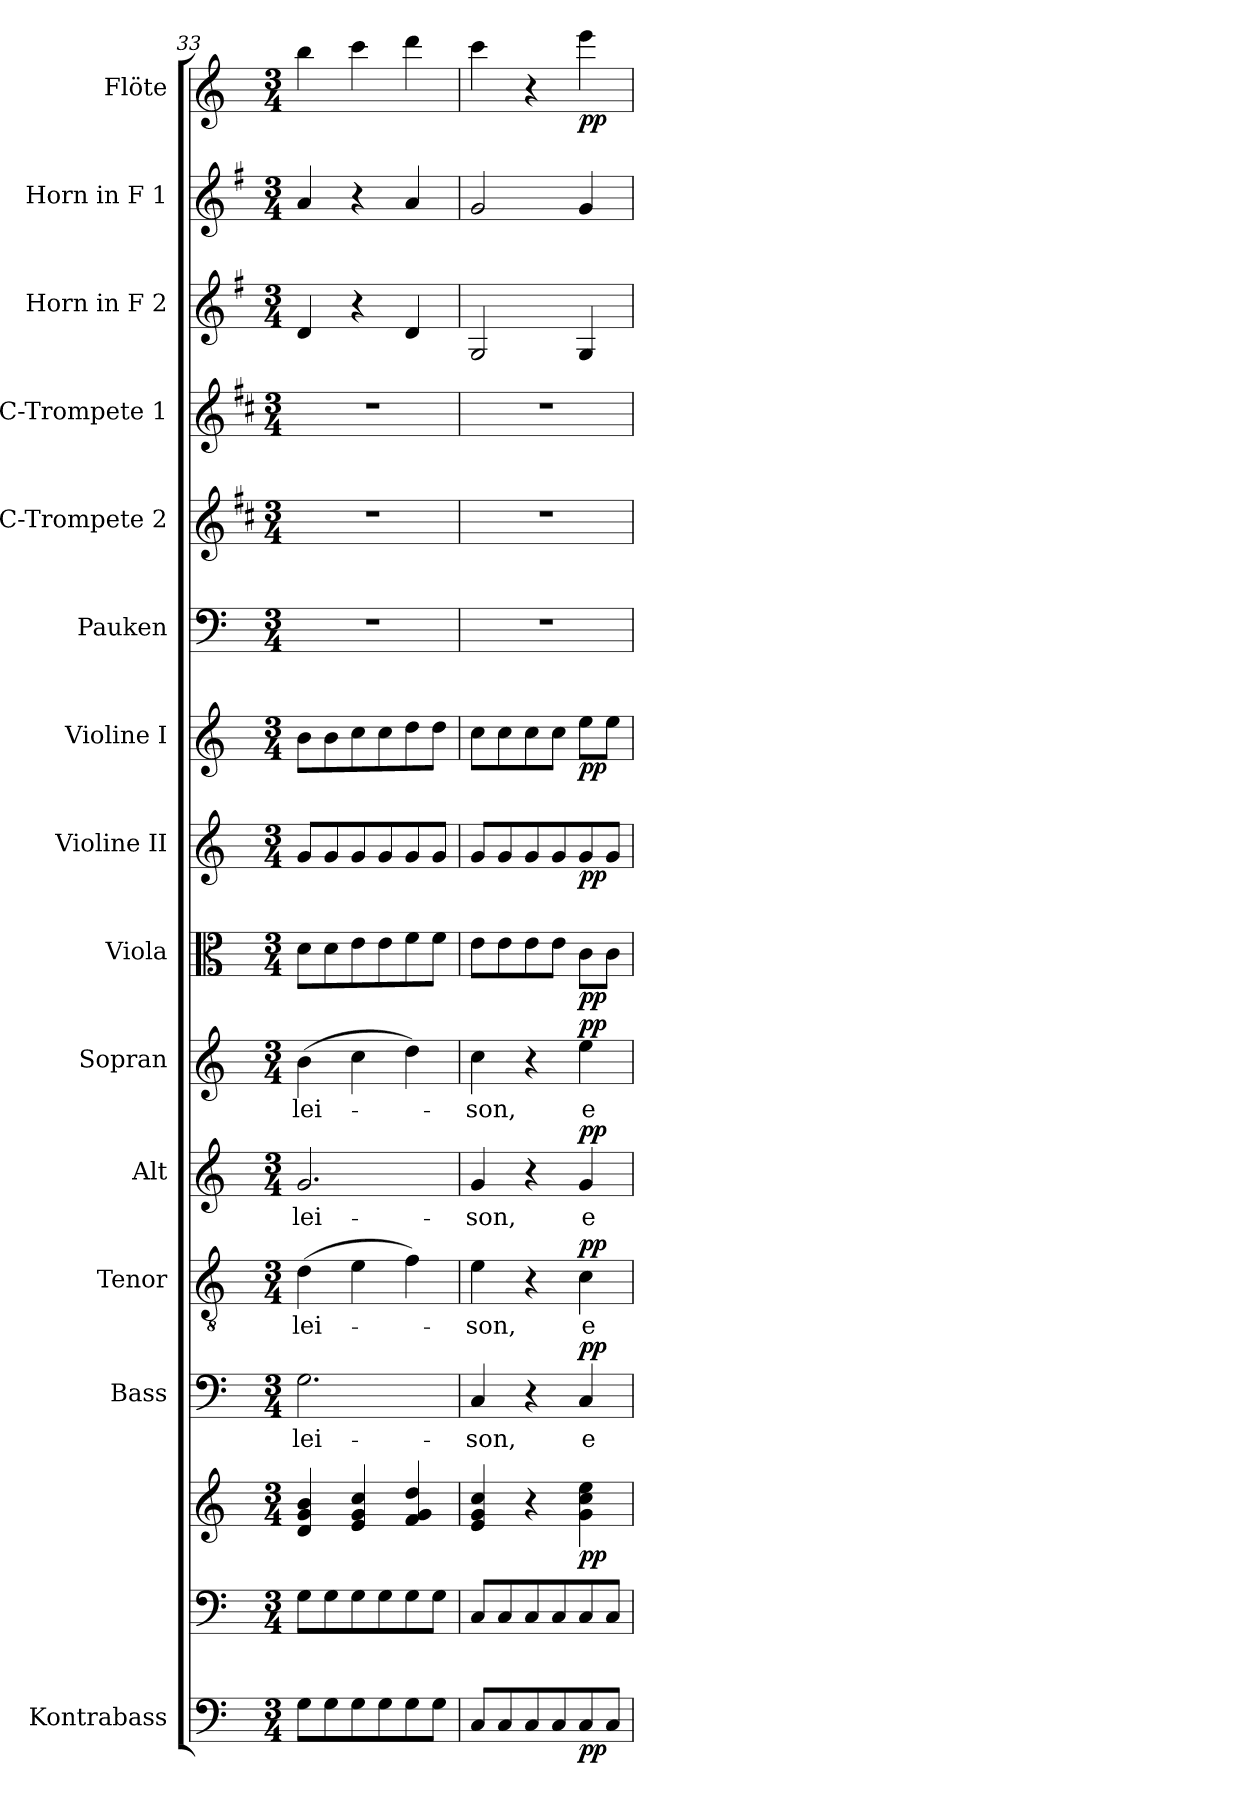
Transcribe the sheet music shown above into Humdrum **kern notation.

**kern	**dynam	**kern	**kern	**dynam	**kern	**text	**dynam	**kern	**text	**dynam	**kern	**text	**dynam	**kern	**text	**dynam	**kern	**dynam	**kern	**dynam	**kern	**dynam	**kern	**kern	**kern	**kern	**kern	**kern	**dynam
*part15	*part15	*part14	*part14	*part14	*part13	*part13	*part13	*part12	*part12	*part12	*part11	*part11	*part11	*part10	*part10	*part10	*part9	*part9	*part8	*part8	*part7	*part7	*part6	*part5	*part4	*part3	*part2	*part1	*part1
*staff16	*staff16	*staff15	*staff14	*staff14/15	*staff13	*staff13	*staff13	*staff12	*staff12	*staff12	*staff11	*staff11	*staff11	*staff10	*staff10	*staff10	*staff9	*staff9	*staff8	*staff8	*staff7	*staff7	*staff6	*staff5	*staff4	*staff3	*staff2	*staff1	*staff1
*I"Kontrabass	*	*	*	*	*I"Bass	*	*	*I"Tenor	*	*	*I"Alt	*	*	*I"Sopran	*	*	*I"Viola	*	*I"Violine II	*	*I"Violine I	*	*I"Pauken	*I"C-Trompete 2	*I"C-Trompete 1	*I"Horn in F 2	*I"Horn in F 1	*I"Flöte	*
*I'Kb.	*	*	*	*	*I'B.	*	*	*I'T.	*	*	*I'A.	*	*	*I'S.	*	*	*I'Vla.	*	*I'Vl. II	*	*I'Vl. I	*	*I'Pk.	*I'C Trp. 2	*I'C Trp. 1	*	*	*I'Fl.	*
*clefF4	*	*clefF4	*clefG2	*	*clefF4	*	*	*clefGv2	*	*	*clefG2	*	*	*clefG2	*	*	*clefC3	*	*clefG2	*	*clefG2	*	*clefF4	*clefG2	*clefG2	*clefG2	*clefG2	*clefG2	*
*ITrd7c12	*	*	*	*	*	*	*	*	*	*	*	*	*	*	*	*	*	*	*	*	*	*	*	*ITrd1c2	*ITrd1c2	*ITrd4c7	*ITrd4c7	*	*
*k[]	*	*k[]	*k[]	*	*k[]	*	*	*k[]	*	*	*k[]	*	*	*k[]	*	*	*k[]	*	*k[]	*	*k[]	*	*k[]	*k[]	*k[]	*k[]	*k[]	*k[]	*
*C:	*	*C:	*C:	*	*C:	*	*	*C:	*	*	*C:	*	*	*C:	*	*	*C:	*	*C:	*	*C:	*	*C:	*C:	*C:	*C:	*C:	*C:	*
*M3/4	*	*M3/4	*M3/4	*	*M3/4	*	*	*M3/4	*	*	*M3/4	*	*	*M3/4	*	*	*M3/4	*	*M3/4	*	*M3/4	*	*M3/4	*M3/4	*M3/4	*M3/4	*M3/4	*M3/4	*
=33	=33	=33	=33	=33	=33	=33	=33	=33	=33	=33	=33	=33	=33	=33	=33	=33	=33	=33	=33	=33	=33	=33	=33	=33	=33	=33	=33	=33	=33
!	!	!	!	!	!	!LO:LY:b	!	!	!LO:LY:b	!	!	!LO:LY:b	!	!	!LO:LY:b	!	!	!	!	!	!	!	!	!	!	!	!	!	!
8GG\L	.	8G\L	4d/ 4g/ 4b/	.	2.G\	-lei-	.	(>4d\	-lei-	.	2.g/	-lei-	.	(>4b\	-lei-	.	8d\L	.	8g/L	.	8b\L	.	2.r	2.r	2.r	4G/	4d/	4bb\	.
8GG\	.	8G\	.	.	.	.	.	.	.	.	.	.	.	.	.	.	8d\	.	8g/	.	8b\	.	.	.	.	.	.	.	.
8GG\	.	8G\	4e/ 4g/ 4cc/	.	.	.	.	4e\	.	.	.	.	.	4cc\	.	.	8e\	.	8g/	.	8cc\	.	.	.	.	4r	4r	4ccc\	.
8GG\	.	8G\	.	.	.	.	.	.	.	.	.	.	.	.	.	.	8e\	.	8g/	.	8cc\	.	.	.	.	.	.	.	.
8GG\	.	8G\	4f/ 4g/ 4dd/	.	.	.	.	4f\)	.	.	.	.	.	4dd\)	.	.	8f\	.	8g/	.	8dd\	.	.	.	.	4G/	4d/	4ddd\	.
8GG\J	.	8G\J	.	.	.	.	.	.	.	.	.	.	.	.	.	.	8f\J	.	8g/J	.	8dd\J	.	.	.	.	.	.	.	.
=34	=34	=34	=34	=34	=34	=34	=34	=34	=34	=34	=34	=34	=34	=34	=34	=34	=34	=34	=34	=34	=34	=34	=34	=34	=34	=34	=34	=34	=34
!	!	!	!	!	!	!LO:LY:b	!	!	!LO:LY:b	!	!	!LO:LY:b	!	!	!LO:LY:b	!	!	!	!	!	!	!	!	!	!	!	!	!	!
8CC/L	.	8C/L	4e/ 4g/ 4cc/	.	4C/	-son,	.	4e\	-son,	.	4g/	-son,	.	4cc\	-son,	.	8e\L	.	8g/L	.	8cc\L	.	2.r	2.r	2.r	2C/	2c/	4ccc\	.
8CC/	.	8C/	.	.	.	.	.	.	.	.	.	.	.	.	.	.	8e\	.	8g/	.	8cc\	.	.	.	.	.	.	.	.
8CC/	.	8C/	4r	.	4r	.	.	4r	.	.	4r	.	.	4r	.	.	8e\	.	8g/	.	8cc\	.	.	.	.	.	.	4r	.
8CC/	.	8C/	.	.	.	.	.	.	.	.	.	.	.	.	.	.	8e\J	.	8g/	.	8cc\J	.	.	.	.	.	.	.	.
!	!LO:DY:b	!	!	!LO:DY:b	!	!LO:LY:b	!LO:DY:a	!	!LO:LY:b	!LO:DY:a	!	!LO:LY:b	!LO:DY:a	!	!LO:LY:b	!LO:DY:a	!	!LO:DY:b	!	!LO:DY:b	!	!LO:DY:b	!	!	!	!	!	!	!LO:DY:b
8CC/	pp	8C/	4g\ 4cc\ 4ee\	pp	4C/	e-	pp	4c\	e-	pp	4g/	e-	pp	4ee\	e-	pp	8c\L	pp	8g/	pp	8ee\L	pp	.	.	.	4C/	4c/	4eee\	pp
8CC/J	.	8C/J	.	.	.	.	.	.	.	.	.	.	.	.	.	.	8c\J	.	8g/J	.	8ee\J	.	.	.	.	.	.	.	.
=	=	=	=	=	=	=	=	=	=	=	=	=	=	=	=	=	=	=	=	=	=	=	=	=	=	=	=	=	=
*-	*-	*-	*-	*-	*-	*-	*-	*-	*-	*-	*-	*-	*-	*-	*-	*-	*-	*-	*-	*-	*-	*-	*-	*-	*-	*-	*-	*-	*-
